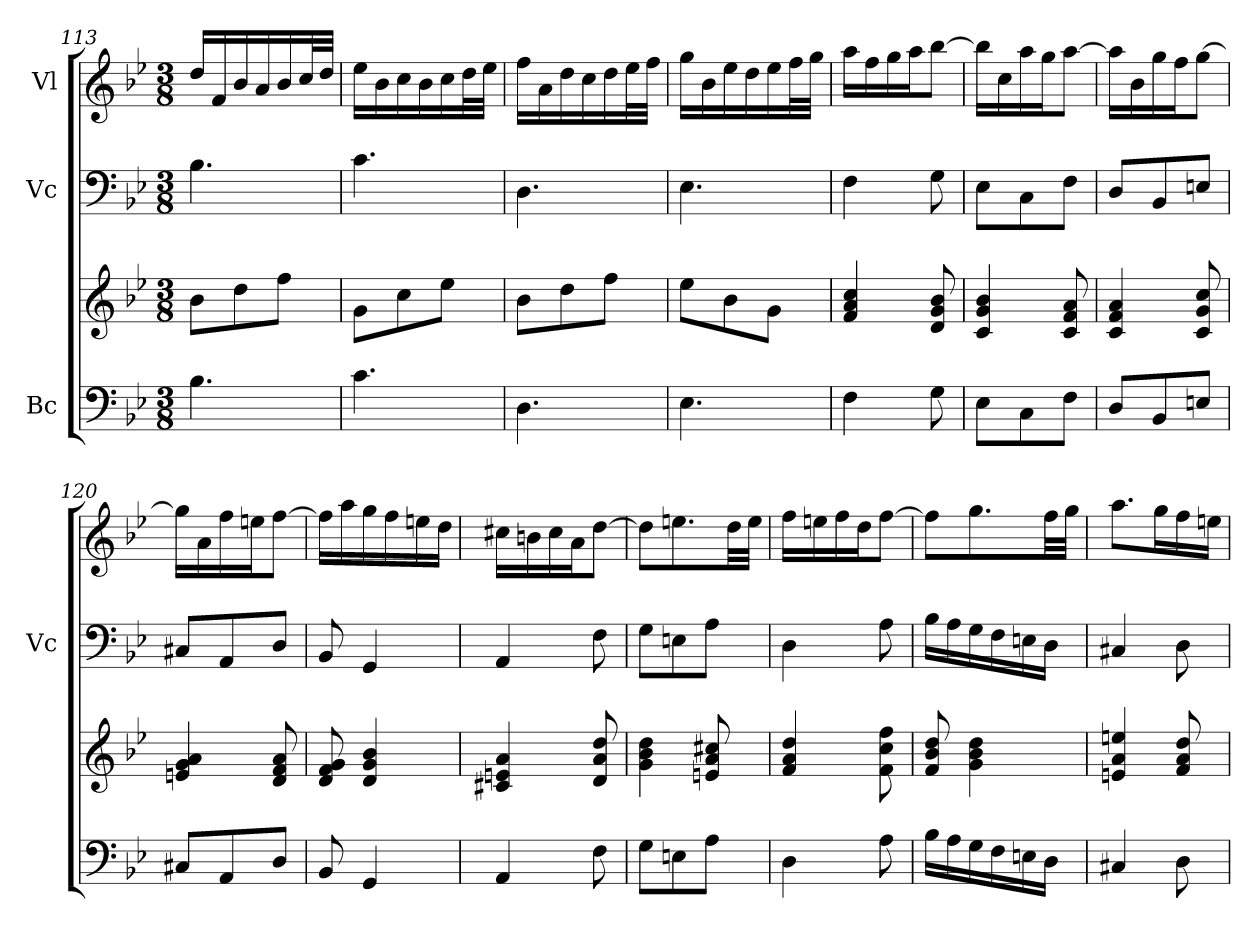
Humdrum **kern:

**kern	**kern	**kern	**kern
*part3	*part3	*part2	*part1
*staff4	*staff3	*staff2	*staff1
*I"Bc	*	*I"Vc	*I"Vl
*	*	*I'Vc	*
*clefF4	*clefG2	*clefF4	*clefG2
*k[b-e-]	*k[b-e-]	*k[b-e-]	*k[b-e-]
*M3/8	*M3/8	*M3/8	*M3/8
=113	=113	=113	=113
4.B-\	8b-\L	4.B-\	16dd/LL
.	.	.	16f/
.	8dd\	.	16b-/
.	.	.	16a/
.	8ff\J	.	16b-/
.	.	.	32cc/L
.	.	.	32dd/JJJ
=114	=114	=114	=114
4.c\	8g\L	4.c\	16ee-\LL
.	.	.	16b-\
.	8cc\	.	16cc\
.	.	.	16b-\
.	8ee-\J	.	16cc\
.	.	.	32dd\L
.	.	.	32ee-\JJJ
!!LO:LB:g=z
=115	=115	=115	=115
4.D\	8b-\L	4.D\	16ff\LL
.	.	.	16a\
.	8dd\	.	16dd\
.	.	.	16cc\
.	8ff\J	.	16dd\
.	.	.	32ee-\L
.	.	.	32ff\JJJ
=116	=116	=116	=116
4.E-\	8ee-\L	4.E-\	16gg\LL
.	.	.	16b-\
.	8b-\	.	16ee-\
.	.	.	16dd\
.	8g\J	.	16ee-\
.	.	.	32ff\L
.	.	.	32gg\JJJ
=117	=117	=117	=117
4F\	4f/ 4a/ 4cc/	4F\	16aa\LL
.	.	.	16ff\
.	.	.	16gg\
.	.	.	16aa\J
8G\	8d/ 8g/ 8b-/	8G\	[8bb-\J
=118	=118	=118	=118
8E-\L	4c/ 4g/ 4b-/	8E-\L	16bb-\LL]
.	.	.	16cc\
8C\	.	8C\	16aa\
.	.	.	16gg\J
8F\J	8c/ 8f/ 8a/	8F\J	[8aa\J
=119	=119	=119	=119
8D/L	4c/ 4f/ 4a/	8D/L	16aa\LL]
.	.	.	16b-\
8BB-/	.	8BB-/	16gg\
.	.	.	16ff\J
8En/J	8c/ 8g/ 8cc/	8En/J	[8gg\J
=120	=120	=120	=120
8C#X/L	4en/ 4g/ 4a/	8C#X/L	16gg\LL]
.	.	.	16a\
8AA/	.	8AA/	16ff\
.	.	.	16een\J
8D/J	8d/ 8f/ 8a/	8D/J	[8ff\J
=121	=121	=121	=121
8BB-/	8d/ 8f/ 8g/	8BB-/	16ff\LL]
.	.	.	16aa\
4GG/	4d/ 4g/ 4b-/	4GG/	16gg\
.	.	.	16ff\
.	.	.	16een\
.	.	.	16dd\JJ
=122	=122	=122	=122
4AA/	4c#X/ 4en/ 4a/	4AA/	16cc#X\LL
.	.	.	16bn\
.	.	.	16cc#\
.	.	.	16a\J
8F\	8d/ 8a/ 8dd/	8F\	[8dd\J
!!LO:PB:g=z
=123	=123	=123	=123
8G\L	4g\ 4b-\ 4dd\	8G\L	8dd\L]
8En\	.	8En\	8.een\
8A\J	8en/ 8a/ 8cc#X/	8A\J	.
.	.	.	32dd\LL
.	.	.	32ee\JJJ
=124	=124	=124	=124
4D\	4f/ 4a/ 4dd/	4D\	16ff\LL
.	.	.	16een\
.	.	.	16ff\
.	.	.	16dd\J
8A\	8f\ 8cc\ 8ff\	8A\	[8ff\J
=125	=125	=125	=125
16B-\LL	8f/ 8b-/ 8dd/	16B-\LL	8ff\L]
16A\	.	16A\	.
16G\	4g\ 4b-\ 4dd\	16G\	8.gg\
16F\	.	16F\	.
16En\	.	16En\	.
16D\JJ	.	16D\JJ	32ff\LL
.	.	.	32gg\JJJ
=126	=126	=126	=126
4C#X/	4en/ 4a/ 4een/	4C#X/	8.aa\L
.	.	.	16gg\L
8D\	8f/ 8a/ 8dd/	8D\	16ff\
.	.	.	16een\JJ
=	=	=	=
*-	*-	*-	*-
